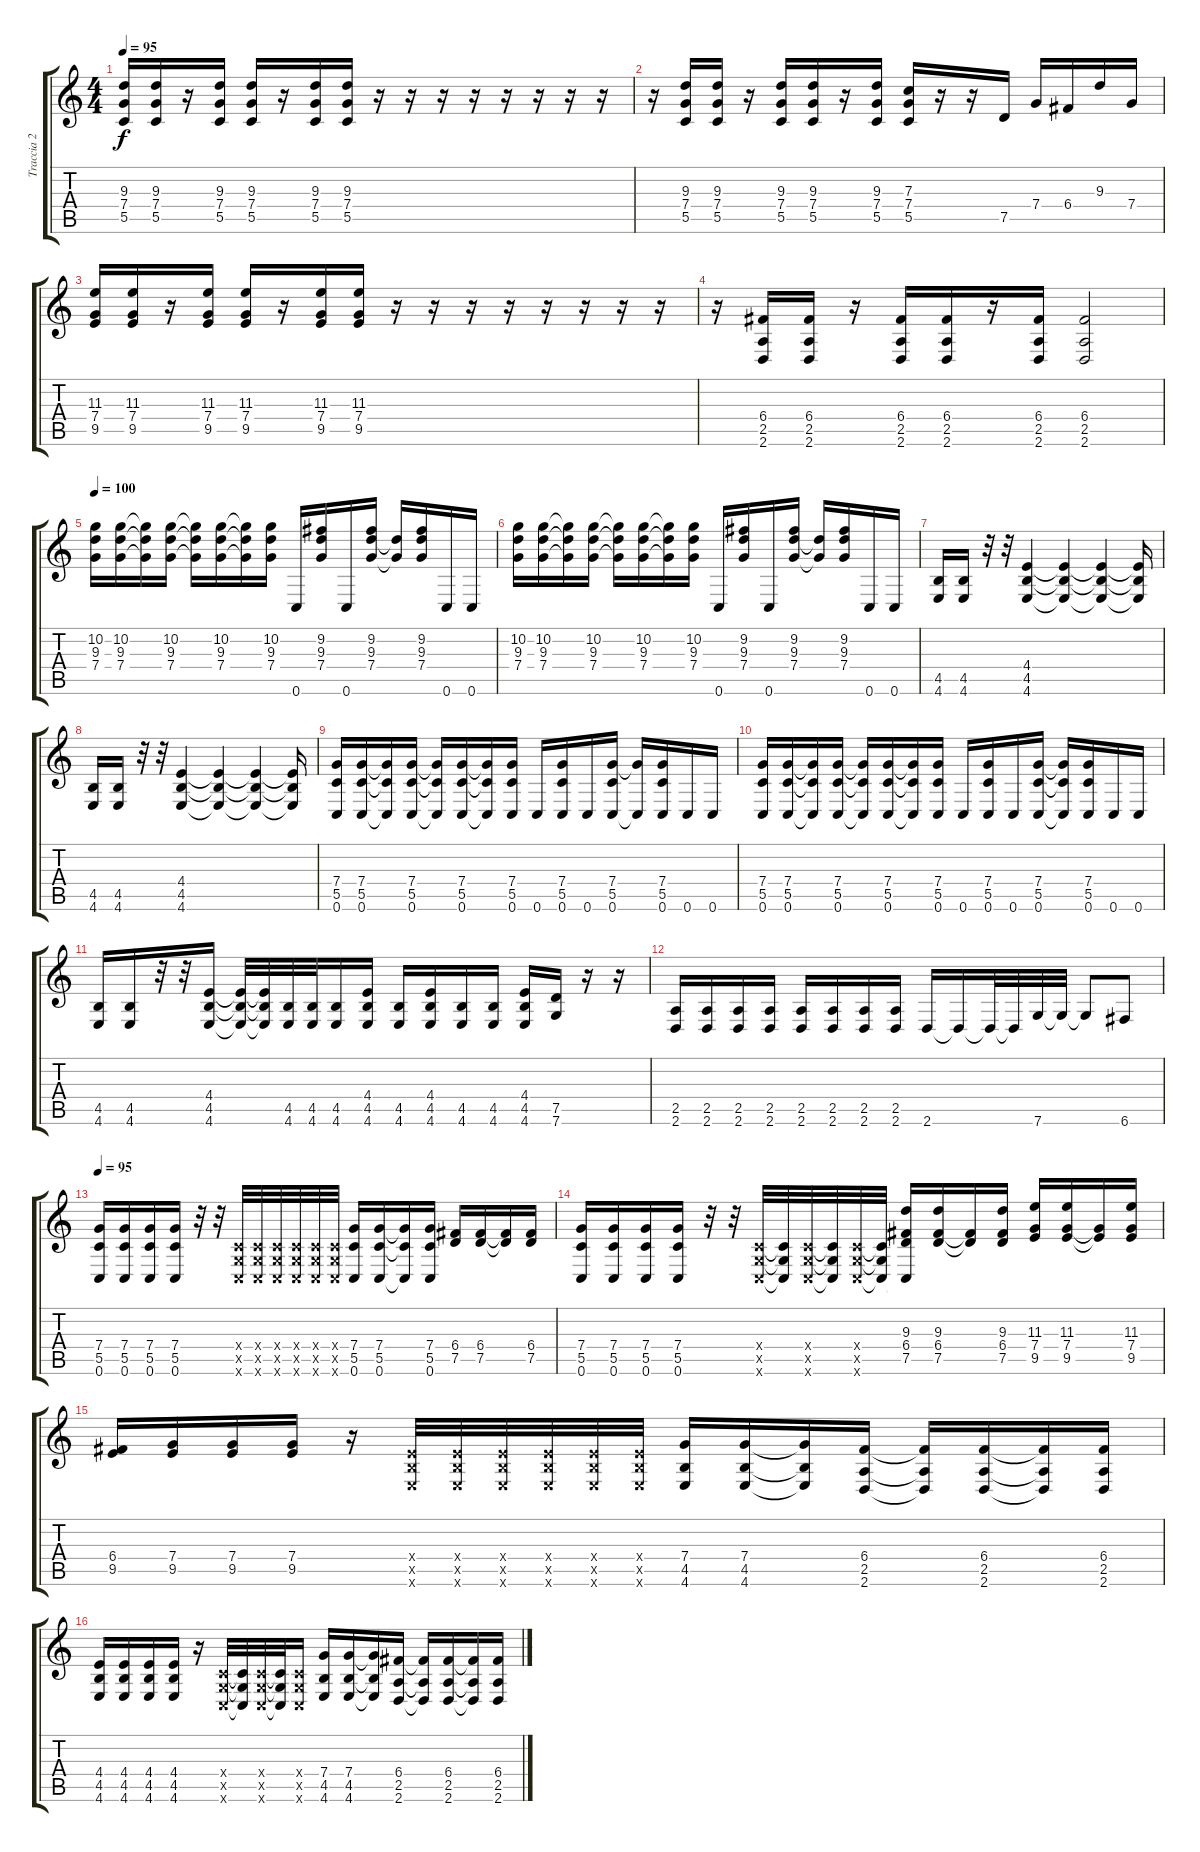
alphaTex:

\track ("Traccia 2" "Traccia 2") {instrument overdrivenguitar}
\staff {score tabs}
\tuning (D4 A3 F3 C3 G2 C2) {hide}
\ts (4 4)
\tempo 95
\clef g2
\ks c
(9.3 7.4 5.5).16{dy f} (9.3 7.4 5.5).16 r.16 (9.3 7.4 5.5).16 (9.3 7.4 5.5).16 r.16 (9.3 7.4 5.5).16 (9.3 7.4 5.5).16 r.16 r.16 r.16 r.16 r.16 r.16 r.16 r.16 |
r.16 (9.3 7.4 5.5).16 (9.3 7.4 5.5).16 r.16 (9.3 7.4 5.5).16 (9.3 7.4 5.5).16 r.16 (9.3 7.4 5.5).16 (7.3 7.4 5.5).16 r.16 r.16 7.5.16 7.4.16 6.4.16 9.3.16 7.4.16 |
(11.3 7.4 9.5).16 (11.3 7.4 9.5).16 r.16 (11.3 7.4 9.5).16 (11.3 7.4 9.5).16 r.16 (11.3 7.4 9.5).16 (11.3 7.4 9.5).16 r.16 r.16 r.16 r.16 r.16 r.16 r.16 r.16 |
r.16 (6.4 2.5 2.6).16 (6.4 2.5 2.6).16 r.16 (6.4 2.5 2.6).16 (6.4 2.5 2.6).16 r.16 (6.4 2.5 2.6).16 (6.4 2.5 2.6).2 |
\tempo 100
(10.2 9.3 7.4).16 (10.2 9.3 7.4).16 (10.2{t} 9.3{t} 7.4{t}).16 (10.2 9.3 7.4).16 (10.2{t} 9.3{t} 7.4{t}).16 (10.2 9.3 7.4).16 (10.2{t} 9.3{t} 7.4{t}).16 (10.2 9.3 7.4).16 0.6.16 (9.2 9.3 7.4).16 0.6.16 (9.2 9.3 7.4).16 (9.3{t} 7.4{t}).16 (9.2 9.3 7.4).16 0.6.16 0.6.16 |
(10.2 9.3 7.4).16 (10.2 9.3 7.4).16 (10.2{t} 9.3{t} 7.4{t}).16 (10.2 9.3 7.4).16 (10.2{t} 9.3{t} 7.4{t}).16 (10.2 9.3 7.4).16 (10.2{t} 9.3{t} 7.4{t}).16 (10.2 9.3 7.4).16 0.6.16 (9.2 9.3 7.4).16 0.6.16 (9.2 9.3 7.4).16 (9.3{t} 7.4{t}).16 (9.2 9.3 7.4).16 0.6.16 0.6.16 |
(4.5 4.6).16 (4.5 4.6).16 r.32 r.32 (4.4 4.5 4.6).4 (4.4{t} 4.5{t} 4.6{t}).4 (4.4{t} 4.5{t} 4.6{t}).4 (4.4{t} 4.5{t} 4.6{t}).16 |
(4.5 4.6).16 (4.5 4.6).16 r.32 r.32 (4.4 4.5 4.6).4 (4.4{t} 4.5{t} 4.6{t}).4 (4.4{t} 4.5{t} 4.6{t}).4 (4.4{t} 4.5{t} 4.6{t}).16 |
(7.4 5.5 0.6).16 (7.4 5.5 0.6).16 (7.4{t} 5.5{t} 0.6{t}).16 (7.4 5.5 0.6).16 (7.4{t} 5.5{t} 0.6{t}).16 (7.4 5.5 0.6).16 (7.4{t} 5.5{t} 0.6{t}).16 (7.4 5.5 0.6).16 0.6.16 (7.4 5.5 0.6).16 0.6.16 (7.4 5.5 0.6).16 (7.4{t} 0.6{t}).16 (7.4 5.5 0.6).16 0.6.16 0.6.16 |
(7.4 5.5 0.6).16 (7.4 5.5 0.6).16 (7.4{t} 5.5{t} 0.6{t}).16 (7.4 5.5 0.6).16 (7.4{t} 5.5{t} 0.6{t}).16 (7.4 5.5 0.6).16 (7.4{t} 5.5{t} 0.6{t}).16 (7.4 5.5 0.6).16 0.6.16 (7.4 5.5 0.6).16 0.6.16 (7.4 5.5 0.6).16 (7.4{t} 5.5{t} 0.6{t}).16 (7.4 5.5 0.6).16 0.6.16 0.6.16 |
(4.5 4.6).16 (4.5 4.6).16 r.32 r.32 (4.4 4.5 4.6).16 (4.4{t} 4.5{t} 4.6{t}).32 (4.4{t} 4.5{t} 4.6{t}).32 (4.5 4.6).32 (4.5 4.6).32 (4.5 4.6).16 (4.4 4.5 4.6).16 (4.5 4.6).16 (4.4 4.5 4.6).16 (4.5 4.6).16 (4.5 4.6).16 (4.4 4.5 4.6).16 (7.5 7.6).16 r.16 r.16 |
(2.5 2.6).16 (2.5 2.6).16 (2.5 2.6).16 (2.5 2.6).16 (2.5 2.6).16 (2.5 2.6).16 (2.5 2.6).16 (2.5 2.6).16 2.6.16 2.6{t}.16 2.6{t}.32 2.6{t}.32 7.6.32 7.6{t}.32 7.6{t}.8 6.6.8 |
\tempo 95
(7.4 5.5 0.6).16 (7.4 5.5 0.6).16 (7.4 5.5 0.6).16 (7.4 5.5 0.6).16 r.32 r.32 (0.4{x} 0.5{x} 0.6{x}).32 (0.4{x} 0.5{x} 0.6{x}).32 (0.4{x} 0.5{x} 0.6{x}).32 (0.4{x} 0.5{x} 0.6{x}).32 (0.4{x} 0.5{x} 0.6{x}).32 (0.4{x} 0.5{x} 0.6{x}).32 (7.4 5.5 0.6).16 (7.4 5.5 0.6).16 (7.4{t} 5.5{t} 0.6{t}).16 (7.4 5.5 0.6).16 (6.4 7.5).16 (6.4 7.5).16 (6.4{t} 7.5{t}).16 (6.4 7.5).16 |
(7.4 5.5 0.6).16 (7.4 5.5 0.6).16 (7.4 5.5 0.6).16 (7.4 5.5 0.6).16 r.32 r.32 (0.4{x} 0.5{x} 0.6{x}).32 (0.4{t} 0.5{t} 0.6{t}).32 (0.4{x} 0.5{x} 0.6{x}).32 (0.4{t} 0.5{t} 0.6{t}).32 (0.4{x} 0.5{x} 0.6{x}).32 (0.4{t} 0.5{t} 0.6{t}).32 (9.3 6.4 7.5 0.6{t}).16 (9.3 6.4 7.5).16 (6.4{t} 7.5{t}).16 (9.3 6.4 7.5).16 (11.3 7.4 9.5).16 (11.3 7.4 9.5).16 (7.4{t} 9.5{t}).16 (11.3 7.4 9.5).16 |
(6.4 9.5).16 (7.4 9.5).16 (7.4 9.5).16 (7.4 9.5).16 r.16 (4.4{x} 4.5{x} 4.6{x}).32 (4.4{x} 4.5{x} 4.6{x}).32 (4.4{x} 4.5{x} 4.6{x}).32 (4.4{x} 4.5{x} 4.6{x}).32 (4.4{x} 4.5{x} 4.6{x}).32 (4.4{x} 4.5{x} 4.6{x}).32 (7.4 4.5 4.6).16 (7.4 4.5 4.6).16 (7.4{t} 4.5{t} 4.6{t}).16 (6.4 2.5 2.6).16 (6.4{t} 2.5{t} 2.6{t}).16 (6.4 2.5 2.6).16 (6.4{t} 2.5{t} 2.6{t}).16 (6.4 2.5 2.6).16 |
(4.4 4.5 4.6).16 (4.4 4.5 4.6).16 (4.4 4.5 4.6).16 (4.4 4.5 4.6).16 r.16 (0.4{x} 0.5{x} 0.6{x}).32 (0.4{t} 0.5{t} 0.6{t}).32 (0.4{x} 0.5{x} 0.6{x}).32 (0.4{t} 0.5{t} 0.6{t}).32 (0.4{x} 0.5{x} 0.6{x}).16 (7.4 4.5 4.6).16 (7.4 4.5 4.6).16 (7.4{t} 4.5{t} 4.6{t}).16 (6.4 2.5 2.6).16 (6.4{t} 2.5{t} 2.6{t}).16 (6.4 2.5 2.6).16 (6.4{t} 2.5{t} 2.6{t}).16 (6.4 2.5 2.6).16
